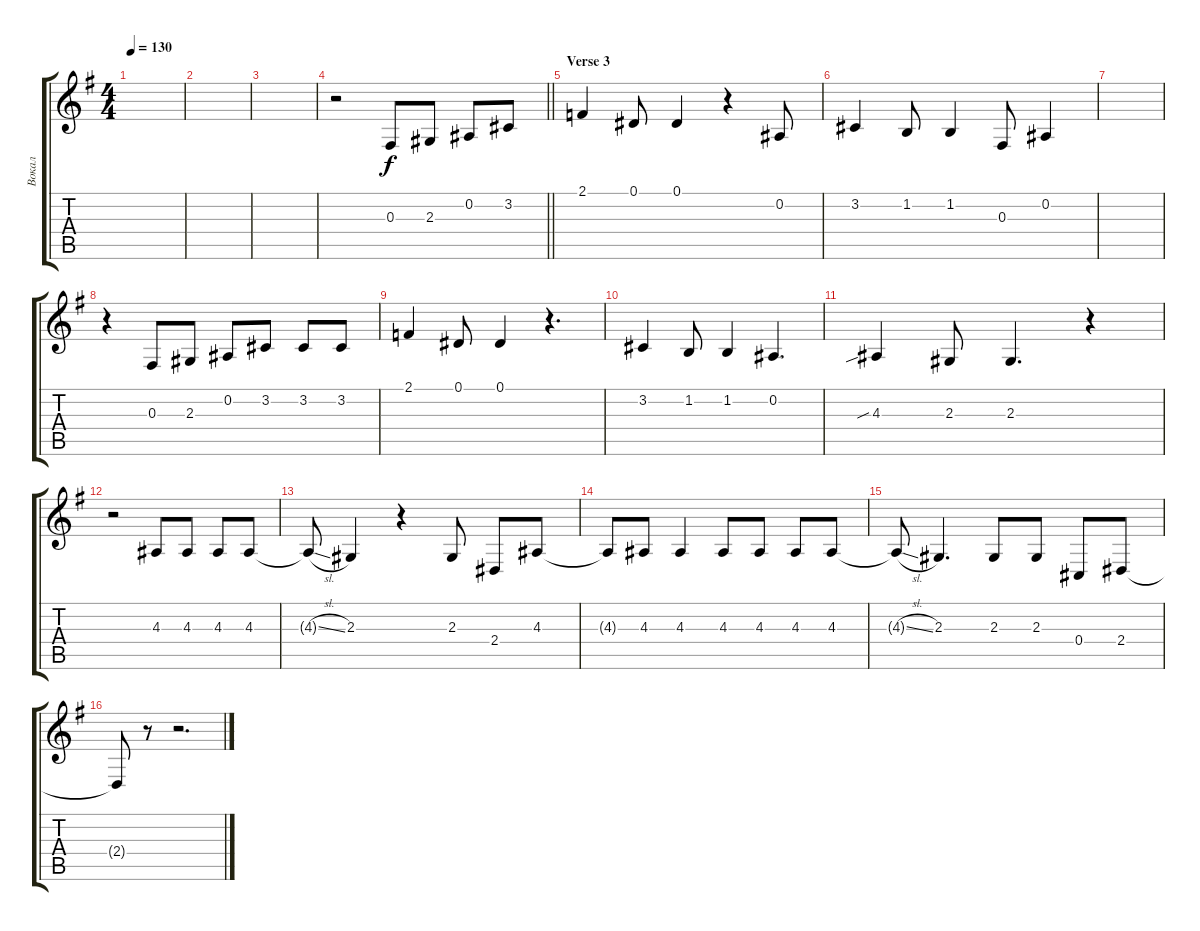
\track ("Вокал" "Вокал") {instrument violin}
\staff {score tabs}
\tuning (Eb4 Bb3 Gb3 Db3 Ab2 Eb2) {hide}
\ts (4 4)
\tempo 130
\clef g2
\ks eminor
|
|
|
\barLineRight lightlight
r.2 0.3.8 2.3.8 0.2.8 3.2.8 |
\section ("" "Verse 3")
2.1.4 0.1.8 0.1.4 r.4 0.2.8 |
3.2.4 1.2.8 1.2.4 0.3.8 0.2.4 |
|
r.4 0.3.8 2.3.8 0.2.8 3.2.8 3.2.8 3.2.8 |
2.1.4 0.1.8 0.1.4 r.4{d} |
3.2.4 1.2.8 1.2.4 0.2.4{d} |
4.3{sib}.4 2.3.8 2.3.4{d} r.4 |
r.2 4.3.8 4.3.8 4.3.8 4.3.8 |
4.3{sl t}.8 2.3.4 r.4 2.3.8 2.4.8 4.3.8 |
4.3{t}.8 4.3.8 4.3.4 4.3.8 4.3.8 4.3.8 4.3.8 |
4.3{sl t}.8 2.3.4{d} 2.3.8 2.3.8 0.4.8 2.4.8 |
2.4{t}.8 r.8 r.2{d}
